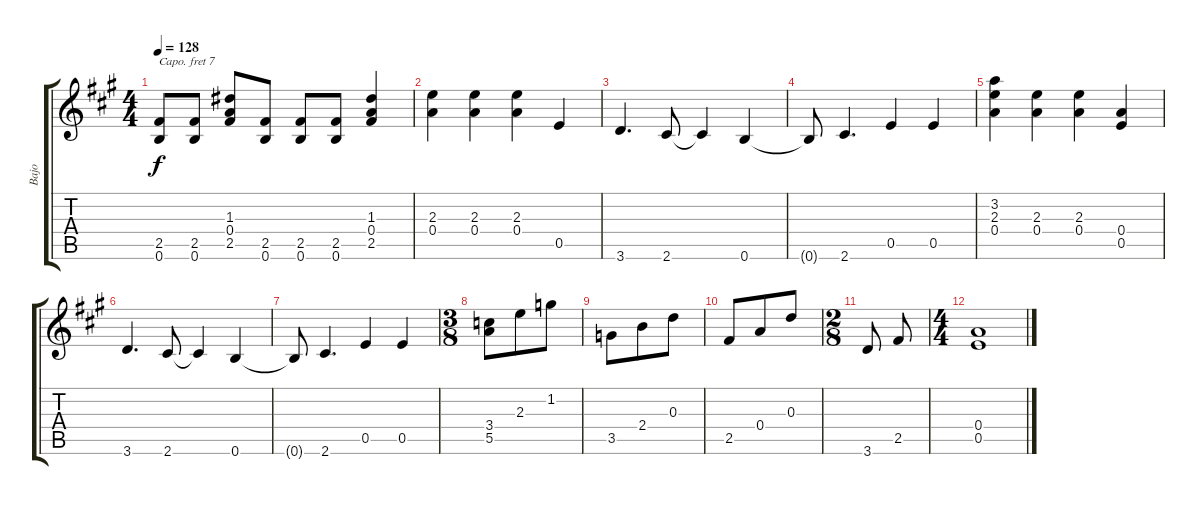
\track ("Bajo " "Bajo ") {instrument acousticguitarsteel}
\staff {score tabs}
\capo 7
\tuning (E4 B3 G3 D3 A2 E2) {hide}
\ts (4 4)
\tempo 128
\clef g2
\ks a
(2.5 0.6).8{dy f} (2.5 0.6).8 (1.3 0.4 2.5).8 (2.5 0.6).8 (2.5 0.6).8 (2.5 0.6).8 (1.3 0.4 2.5).4 |
(2.3 0.4).4 (2.3 0.4).4 (2.3 0.4).4 0.5.4 |
3.6.4{d} 2.6.8 2.6{t}.4 0.6.4 |
0.6{t}.8 2.6.4{d} 0.5.4 0.5.4 |
(3.2 2.3 0.4).4 (2.3 0.4).4 (2.3 0.4).4 (0.4 0.5).4 |
3.6.4{d} 2.6.8 2.6{t}.4 0.6.4 |
0.6{t}.8 2.6.4{d} 0.5.4 0.5.4 |
\ts (3 8)
(3.4 5.5).8 2.3.8 1.2.8 |
3.5.8 2.4.8 0.3.8 |
2.5.8 0.4.8 0.3.8 |
\ts (2 8)
3.6.8 2.5.8 |
\ts (4 4)
(0.4 0.5).1
